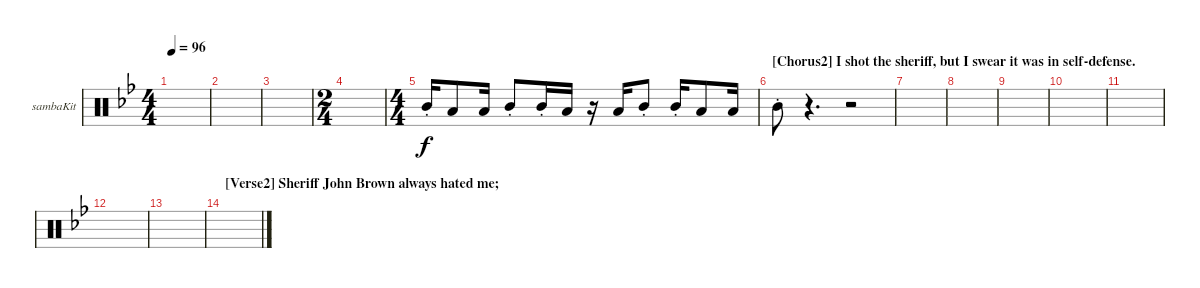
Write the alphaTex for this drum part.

\bracketExtendMode groupsimilarinstruments
\firstSystemTrackNameOrientation horizontal
\otherSystemsTrackNameOrientation horizontal
\track ("Kit-Samba" "sambaKit") {instrument percussion}
\staff {score}
\articulation defaults
\ts (4 4)
\tempo 96
\clef neutral
\scale
0.333333
\ks gminor
|
\scale
0.333333 |
\scale
0.191919 |
\ts (2 4)
\beaming (8 2 2)
\scale
0.40404 |
\ts (4 4)
\beaming (8 2 2 2 2)
\scale
0.40404 "Mid Tom (hit)"{st}.16 "Low Tom (hit)".8 "Low Tom (hit)".16 "Mid Tom (hit)"{st}.8 "Mid Tom (hit)"{st}.16 "Low Tom (hit)".16 r.16 "Low Tom (hit)".16 "Mid Tom (hit)"{st}.8 "Mid Tom (hit)"{st}.16 "Low Tom (hit)".8 "Low Tom (hit)".16 |
\section ("" "[Chorus2] I shot the sheriff, but I swear it was in self-defense.")
\scale
0.333333 "Mid Tom (hit)"{st}.8 r.4{d} r.2 |
\scale
0.333333 |
\scale
0.333333 |
\scale
0.333333 |
\scale
0.333333 |
\scale
0.333333 |
\scale
0.333333 |
\scale
0.333333 |
\section ("" "[Verse2] Sheriff John Brown always hated me;")
\scale
0.333333 |
\scale
0.333333 |
\scale
0.333333
